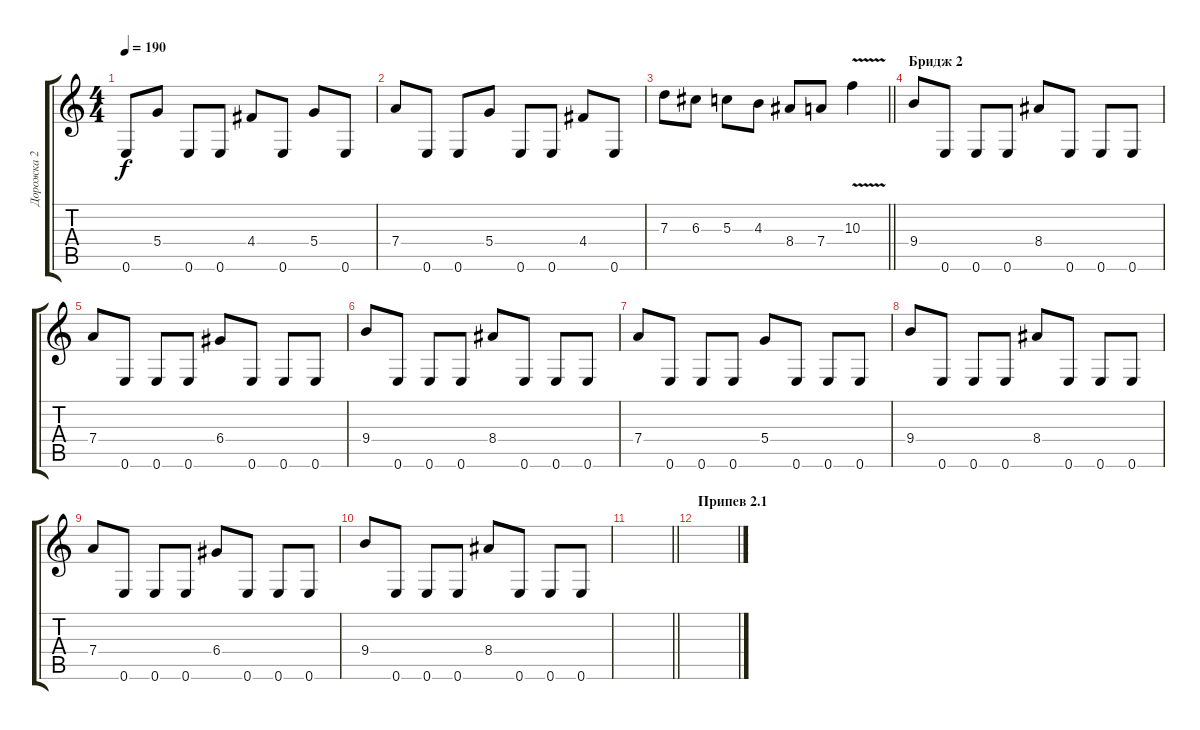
\track ("Дорожка 2" "Дорожка 2") {instrument distortionguitar}
\staff {score tabs}
\tuning (E4 B3 G3 D3 A2 E2) {hide}
\ts (4 4)
\tempo 190
\clef g2
\ks c
0.6.8{dy f} 5.4.8 0.6.8 0.6.8 4.4.8 0.6.8 5.4.8 0.6.8 |
7.4.8 0.6.8 0.6.8 5.4.8 0.6.8 0.6.8 4.4.8 0.6.8 |
\barLineRight lightlight
7.3.8 6.3.8 5.3.8 4.3.8 8.4.8 7.4.8 10.3{v}.4 |
\section ("" "Бридж 2")
9.4.8 0.6.8 0.6.8 0.6.8 8.4.8 0.6.8 0.6.8 0.6.8 |
7.4.8 0.6.8 0.6.8 0.6.8 6.4.8 0.6.8 0.6.8 0.6.8 |
9.4.8 0.6.8 0.6.8 0.6.8 8.4.8 0.6.8 0.6.8 0.6.8 |
7.4.8 0.6.8 0.6.8 0.6.8 5.4.8 0.6.8 0.6.8 0.6.8 |
9.4.8 0.6.8 0.6.8 0.6.8 8.4.8 0.6.8 0.6.8 0.6.8 |
7.4.8 0.6.8 0.6.8 0.6.8 6.4.8 0.6.8 0.6.8 0.6.8 |
9.4.8 0.6.8 0.6.8 0.6.8 8.4.8 0.6.8 0.6.8 0.6.8 |
\barLineRight lightlight
|
\section ("" "Припев 2.1")
